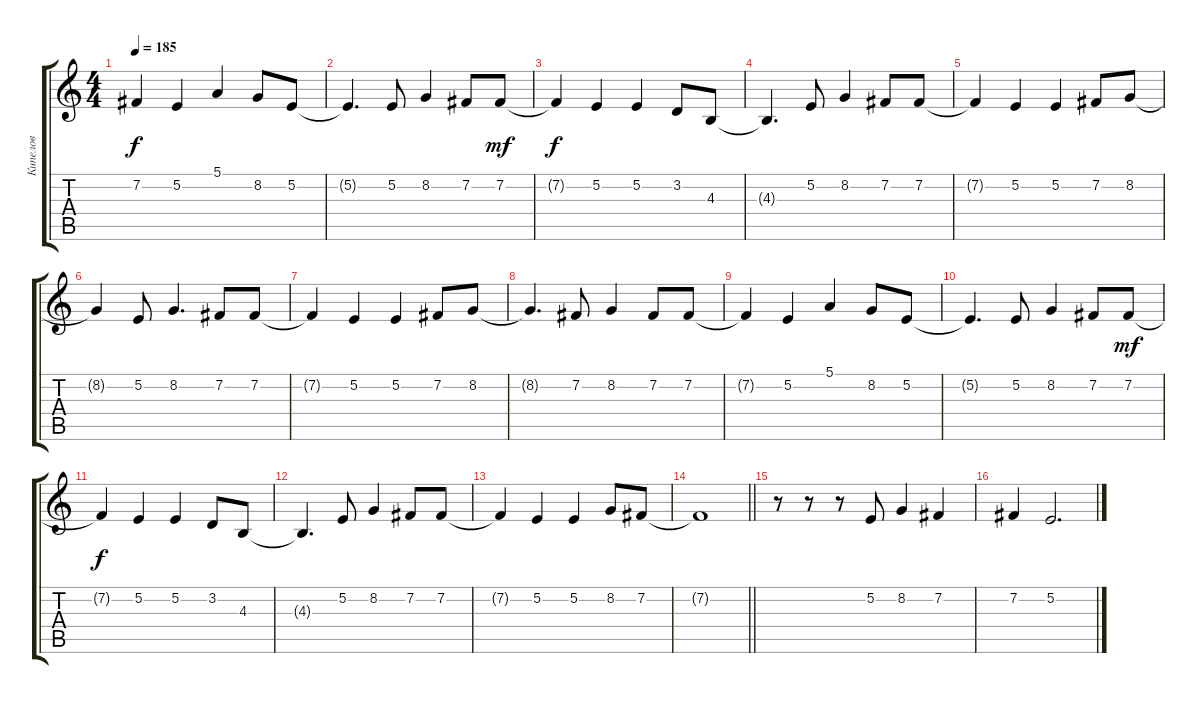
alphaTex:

\track ("Кипелов" "Кипелов") {instrument tenorsax}
\staff {score tabs}
\tuning (E4 B3 G3 D3 A2 E2) {hide}
\ts (4 4)
\tempo 185
\clef g2
\ks c
7.2{t}.4{dy f} 5.2.4 5.1.4 8.2.8 5.2.8 |
5.2{t}.4{d} 5.2.8 8.2.4 7.2.8 7.2.8{dy mf} |
7.2{t}.4{dy f} 5.2.4 5.2.4 3.2.8 4.3.8 |
4.3{t}.4{d} 5.2.8 8.2.4 7.2.8 7.2.8 |
7.2{t}.4 5.2.4 5.2.4 7.2.8 8.2.8 |
8.2{t}.4 5.2.8 8.2.4{d} 7.2.8 7.2.8 |
7.2{t}.4 5.2.4 5.2.4 7.2.8 8.2.8 |
8.2{t}.4{d} 7.2.8 8.2.4 7.2.8 7.2.8 |
7.2{t}.4 5.2.4 5.1.4 8.2.8 5.2.8 |
5.2{t}.4{d} 5.2.8 8.2.4 7.2.8 7.2.8{dy mf} |
7.2{t}.4{dy f} 5.2.4 5.2.4 3.2.8 4.3.8 |
4.3{t}.4{d} 5.2.8 8.2.4 7.2.8 7.2.8 |
7.2{t}.4 5.2.4 5.2.4 8.2.8 7.2.8 |
\barLineRight lightlight
7.2{t}.1 |
r.8 r.8 r.8 5.2.8 8.2.4 7.2.4 |
7.2.4 5.2.2{d}
